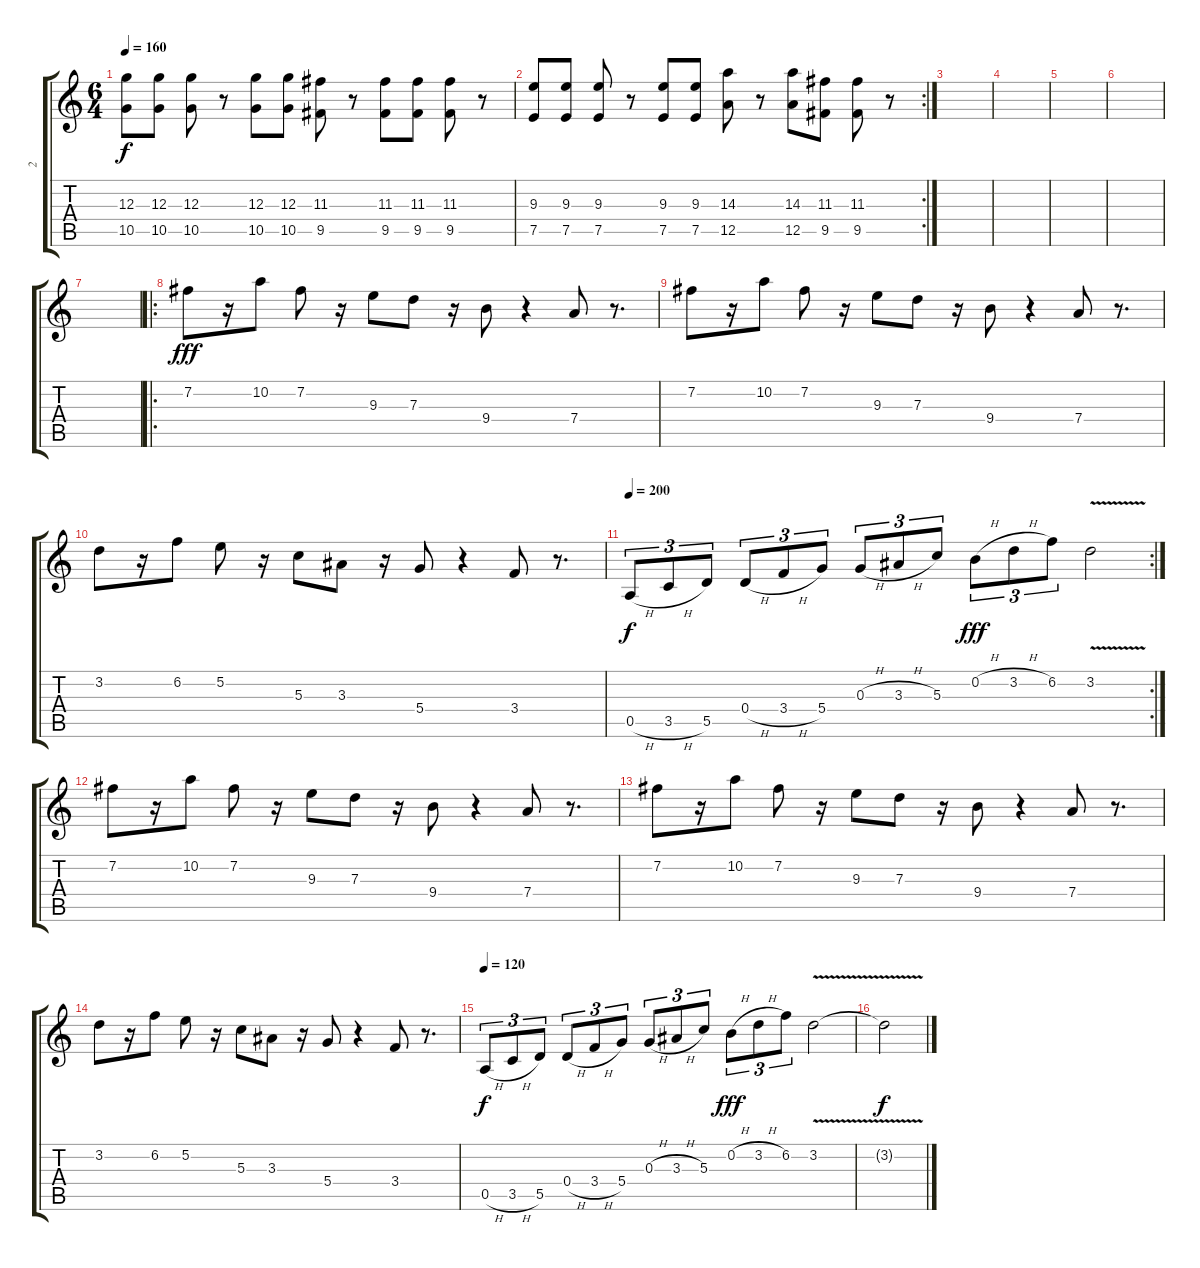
\track ("2" "2") {instrument overdrivenguitar}
\staff {score tabs}
\tuning (E4 B3 G3 D3 A2 E2) {hide}
\ts (6 4)
\tempo 160
\clef g2
\ks c
(12.3 10.5).8{dy f} (12.3 10.5).8 (12.3 10.5).8 r.8 (12.3 10.5).8 (12.3 10.5).8 (11.3 9.5).8 r.8 (11.3 9.5).8 (11.3 9.5).8 (11.3 9.5).8 r.8 |
\rc 2
(9.3 7.5).8 (9.3 7.5).8 (9.3 7.5).8 r.8 (9.3 7.5).8 (9.3 7.5).8 (14.3 12.5).8 r.8 (14.3 12.5).8 (11.3 9.5).8 (11.3 9.5).8 r.8 |
|
|
|
|
|
\ro
7.2.8{dy fff} r.16 10.2.8 7.2.8 r.16 9.3.8 7.3.8 r.16 9.4.8 r.4 7.4.8 r.8{d} |
7.2.8 r.16 10.2.8 7.2.8 r.16 9.3.8 7.3.8 r.16 9.4.8 r.4 7.4.8 r.8{d} |
3.2.8 r.16 6.2.8 5.2.8 r.16 5.3.8 3.3.8 r.16 5.4.8 r.4 3.4.8 r.8{d} |
\rc 2
\tempo 200
0.5{h}.8{tu (3 2) dy f} 3.5{h}.8{tu (3 2)} 5.5.8{tu (3 2)} 0.4{h}.8{tu (3 2)} 3.4{h}.8{tu (3 2)} 5.4.8{tu (3 2)} 0.3{h}.8{tu (3 2)} 3.3{h}.8{tu (3 2)} 5.3.8{tu (3 2)} 0.2{h}.8{tu (3 2) dy fff} 3.2{h}.8{tu (3 2)} 6.2.8{tu (3 2)} 3.2{v}.2 |
7.2.8 r.16 10.2.8 7.2.8 r.16 9.3.8 7.3.8 r.16 9.4.8 r.4 7.4.8 r.8{d} |
7.2.8 r.16 10.2.8 7.2.8 r.16 9.3.8 7.3.8 r.16 9.4.8 r.4 7.4.8 r.8{d} |
3.2.8 r.16 6.2.8 5.2.8 r.16 5.3.8 3.3.8 r.16 5.4.8 r.4 3.4.8 r.8{d} |
\tempo 120
0.5{h}.8{tu (3 2) dy f} 3.5{h}.8{tu (3 2)} 5.5.8{tu (3 2)} 0.4{h}.8{tu (3 2)} 3.4{h}.8{tu (3 2)} 5.4.8{tu (3 2)} 0.3{h}.8{tu (3 2)} 3.3{h}.8{tu (3 2)} 5.3.8{tu (3 2)} 0.2{h}.8{tu (3 2) dy fff} 3.2{h}.8{tu (3 2)} 6.2.8{tu (3 2)} 3.2{v}.2 |
3.2{t}.2{dy f}
